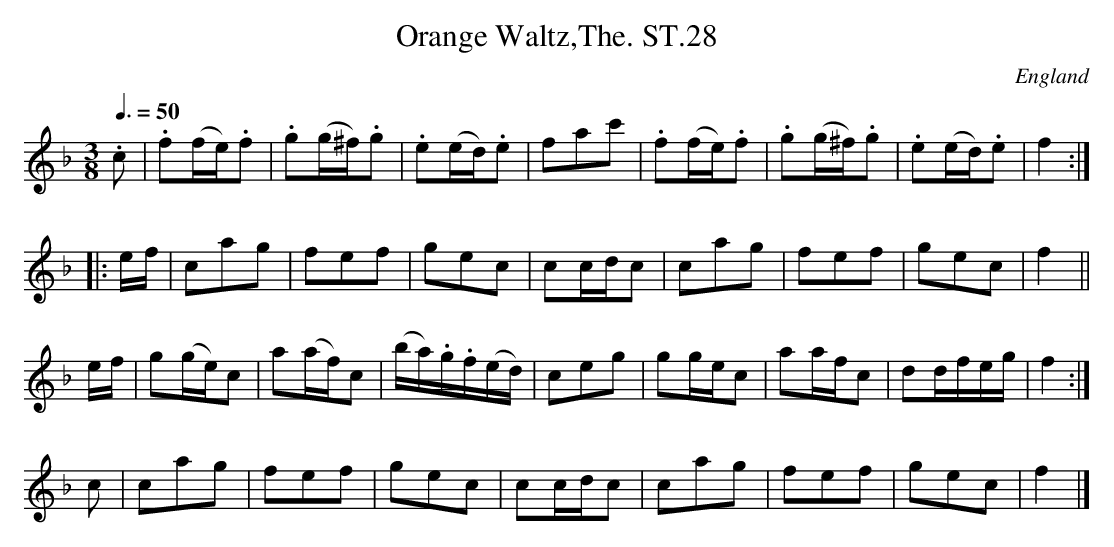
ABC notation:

X:1
T:Orange Waltz,The. ST.28
L:1/8
M:3/8
O:England
Q:3/8=50
K:F
.c|.f(f/2e/2).f|.g(g/2^f/2).g|.e(e/2d/2).e|fac'|.f(f/2e/2).f|\
.g(g/2^f/2).g|.e(e/2d/2).e|f2:|!
|:e/2f/2|cag|fef|gec|cc/2d/2c|cag|fef|gec|f2||!
e/2f/2|g(g/2e/2)c|a(a/2f/2)c|(b/2a/2).g/2.f/2(e/2d/2)|\
ceg|gg/2e/2c|aa/2f/2c|dd/2f/2e/2g/2|f2:|!
c|cag|fef|gec|cc/2d/2c|cag|fef|gec|f2|]
